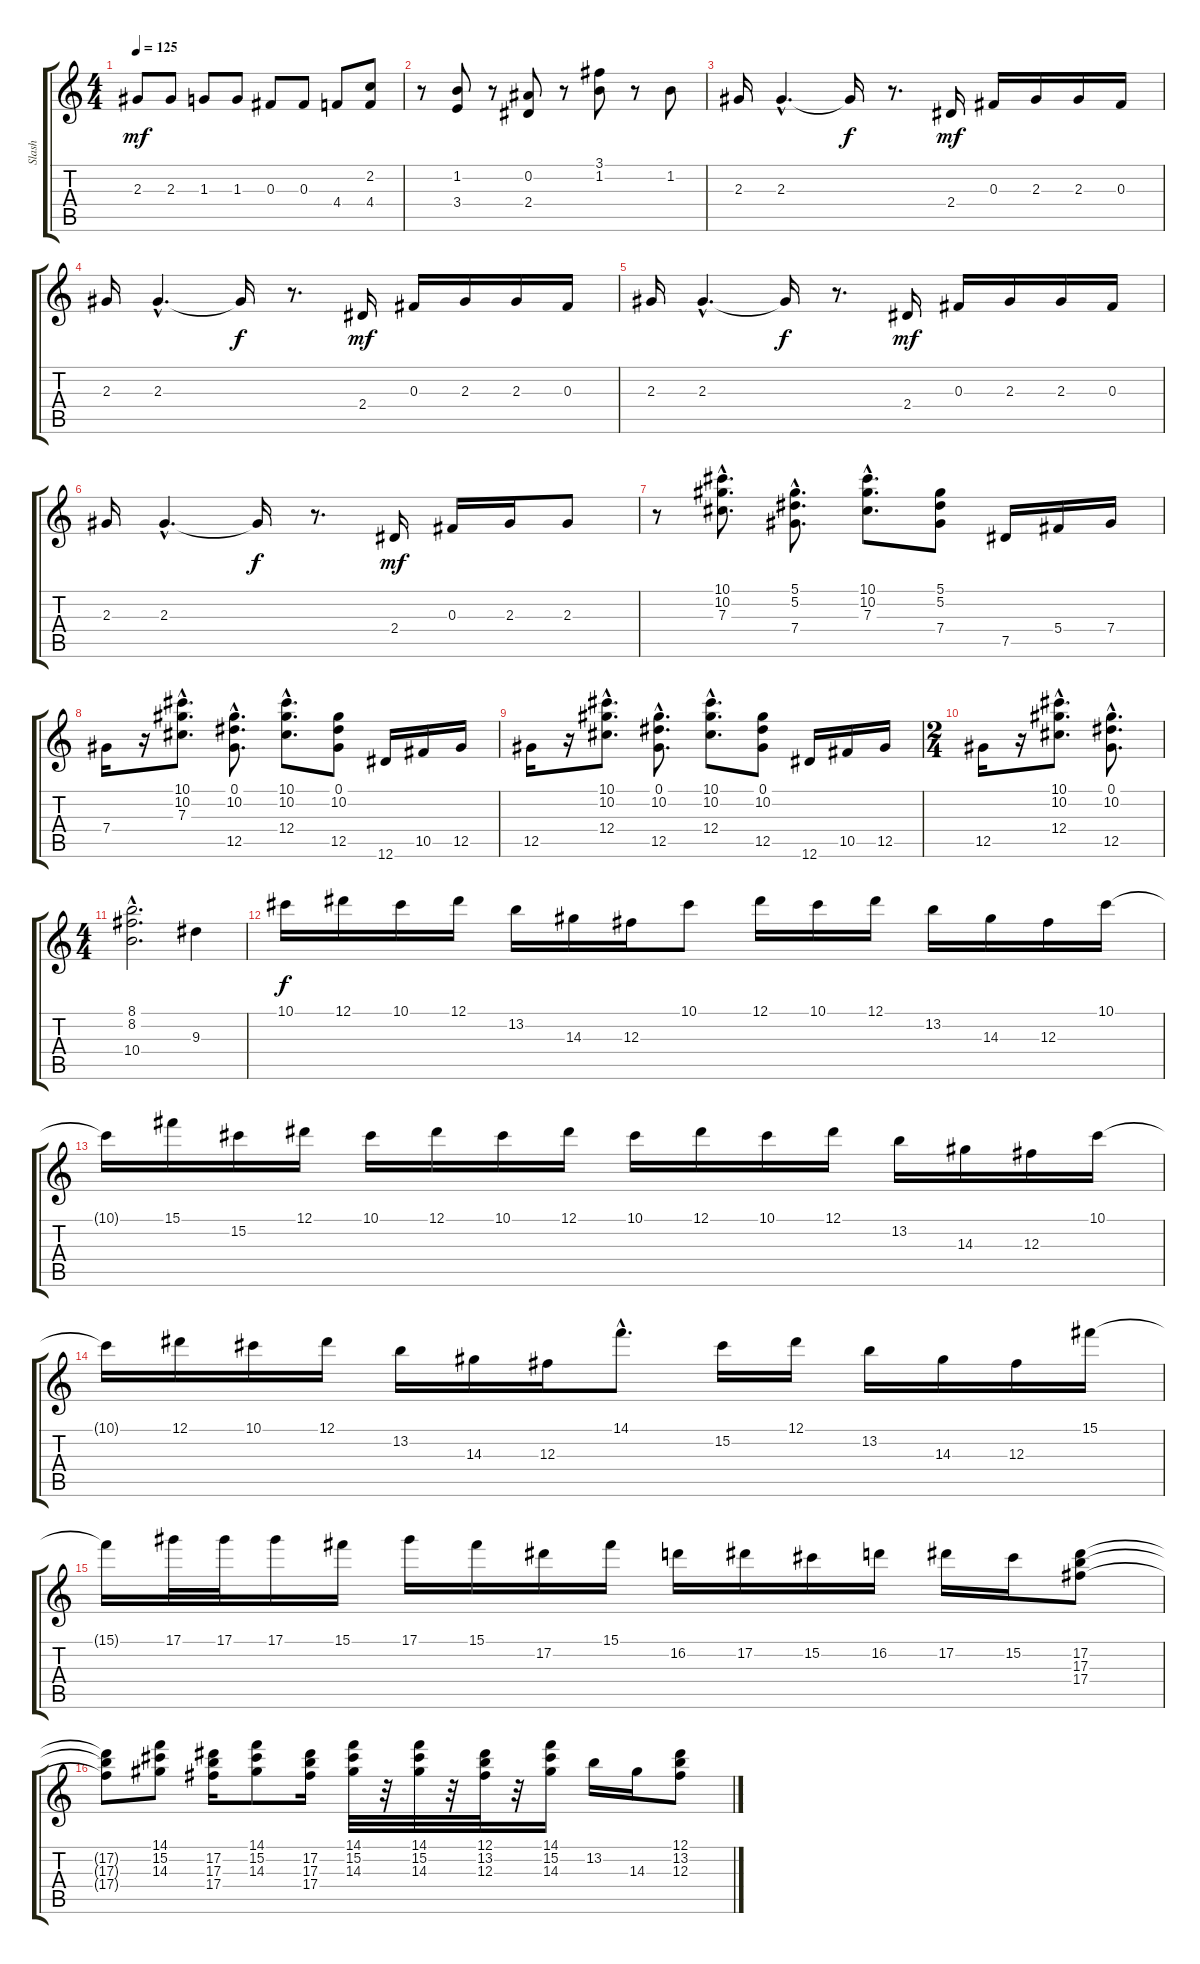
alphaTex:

\track ("Slash" "Slash") {instrument overdrivenguitar}
\staff {score tabs}
\tuning (Eb4 Bb3 Gb3 Db3 Ab2 Eb2) {hide}
\ts (4 4)
\tempo 125
\clef g2
\ks c
2.3.8{dy mf} 2.3.8 1.3.8 1.3.8 0.3.8 0.3.8 4.4.8 (2.2 4.4).8 |
r.8 (1.2 3.4).8 r.8 (0.2 2.4).8 r.8 (3.1 1.2).8 r.8 1.2.8 |
2.3.16 2.3{hac}.4{d} 2.3{t}.16{dy f} r.8{d} 2.4.16{dy mf} 0.3.16 2.3.16 2.3.16 0.3.16 |
2.3.16 2.3{hac}.4{d} 2.3{t}.16{dy f} r.8{d} 2.4.16{dy mf} 0.3.16 2.3.16 2.3.16 0.3.16 |
2.3.16 2.3{hac}.4{d} 2.3{t}.16{dy f} r.8{d} 2.4.16{dy mf} 0.3.16 2.3.16 2.3.16 0.3.16 |
2.3.16 2.3{hac}.4{d} 2.3{t}.16{dy f} r.8{d} 2.4.16{dy mf} 0.3.16 2.3.16 2.3.8 |
r.8 (10.1{hac} 10.2{hac} 7.3{hac}).8{d} (5.1{hac} 5.2{hac} 7.4{hac}).8{d} (10.1{hac} 10.2{hac} 7.3{hac}).8{d} (5.1 5.2 7.4).8 7.5.16 5.4.16 7.4.16 |
7.4.16 r.16 (10.1{hac} 10.2{hac} 7.3{hac}).8{d} (0.1{hac} 10.2{hac} 12.5{hac}).8{d} (10.1{hac} 10.2{hac} 12.4{hac}).8{d} (0.1 10.2 12.5).8 12.6.16 10.5.16 12.5.16 |
12.5.16 r.16 (10.1{hac} 10.2{hac} 12.4{hac}).8{d} (0.1{hac} 10.2{hac} 12.5{hac}).8{d} (10.1{hac} 10.2{hac} 12.4{hac}).8{d} (0.1 10.2 12.5).8 12.6.16 10.5.16 12.5.16 |
\ts (2 4)
12.5.16 r.16 (10.1{hac} 10.2{hac} 12.4{hac}).8{d} (0.1{hac} 10.2{hac} 12.5{hac}).8{d} |
\ts (4 4)
(8.1{hac} 8.2{hac} 10.4{hac}).2{d} 9.3.4 |
10.1.16{dy f volume 16} 12.1.16 10.1.16 12.1.16 13.2.16 14.3.16 12.3.16 10.1.8 12.1.16 10.1.16 12.1.16 13.2.16 14.3.16 12.3.16 10.1.16 |
10.1{t}.16 15.1.16 15.2.16 12.1.16 10.1.16 12.1.16 10.1.16 12.1.16 10.1.16 12.1.16 10.1.16 12.1.16 13.2.16 14.3.16 12.3.16 10.1.16 |
10.1{t}.16 12.1.16 10.1.16 12.1.16 13.2.16 14.3.16 12.3.16 14.1{hac}.8{d} 15.2.16 12.1.16 13.2.16 14.3.16 12.3.16 15.1.16 |
15.1{t}.16 17.1.32 17.1.32 17.1.16 15.1.16 17.1.16 15.1.16 17.2.16 15.1.16 16.2.16 17.2.16 15.2.16 16.2.16 17.2.16 15.2.16 (17.2 17.3 17.4).8 |
(17.2{t} 17.3{t} 17.4{t}).8 (14.1 15.2 14.3).8 (17.2 17.3 17.4).16 (14.1 15.2 14.3).8 (17.2 17.3 17.4).16 (14.1 15.2 14.3).32 r.32 (14.1 15.2 14.3).32 r.32 (12.1 13.2 12.3).32 r.32 (14.1 15.2 14.3).16 13.2.16 14.3.16 (12.1 13.2 12.3).8
